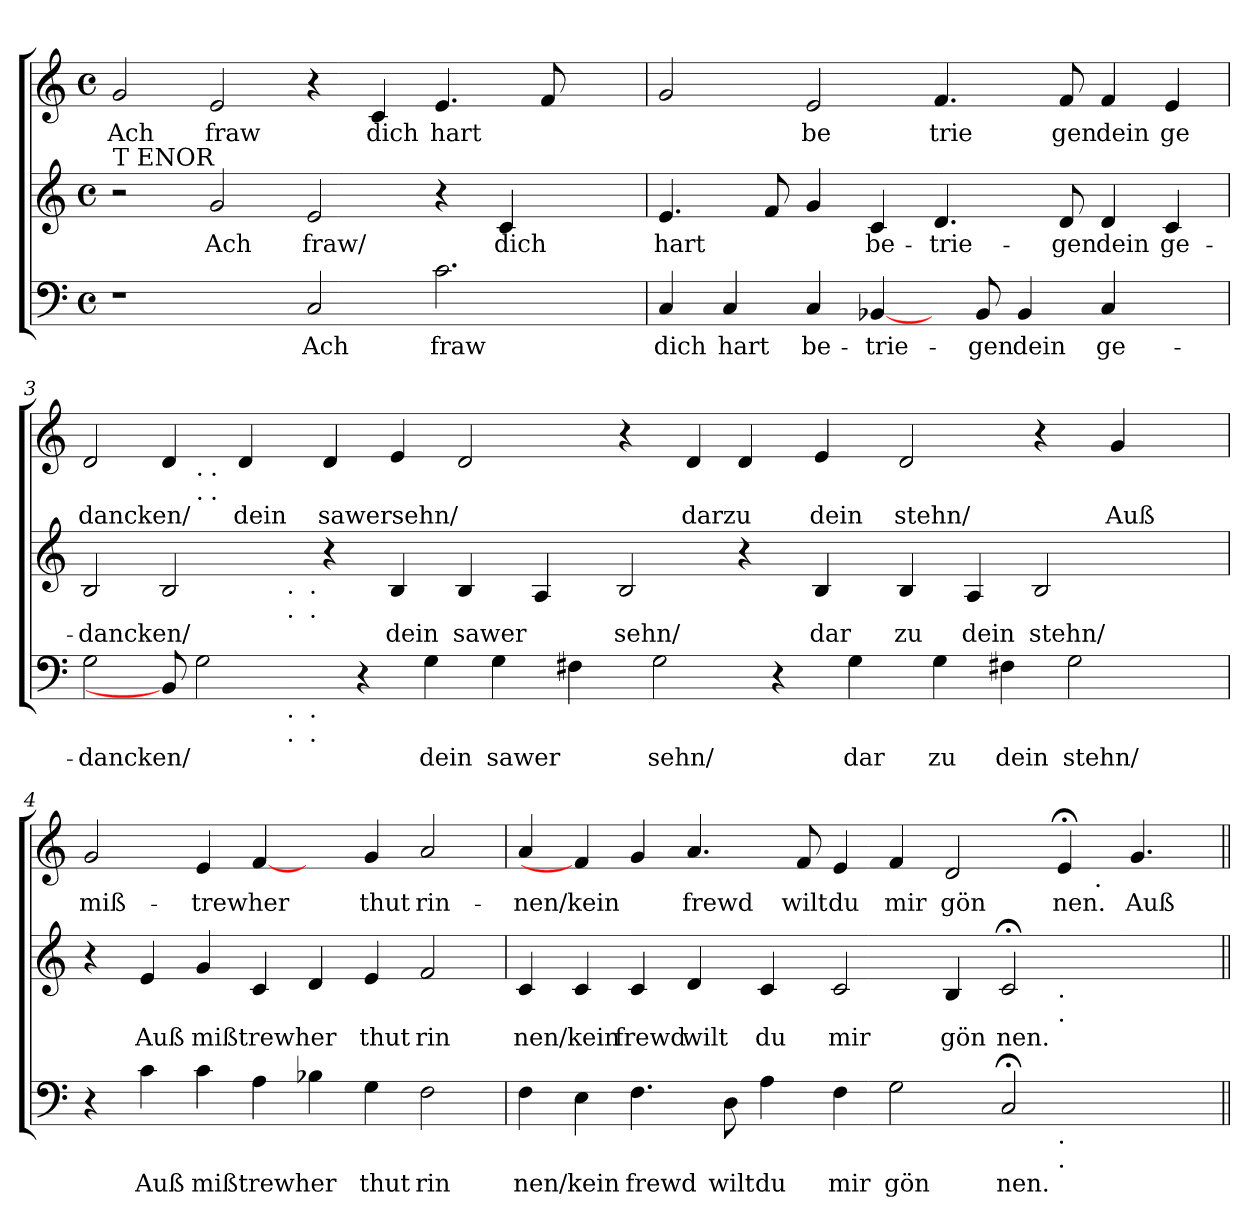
**kern	**text	**kern	**text	**kern	**text
*part3	*part3	*part2	*part2	*part1	*part1
*staff3	*staff3	*staff2	*staff2	*staff1	*staff1
*clefF4	*	*clefG2	*	*clefG2	*
*k[]	*	*k[]	*	*k[]	*
*C:	*	*C:	*	*C:	*
*M4/4	*	*M4/4	*	*M4/4	*
*met(c)	*	*met(c)	*	*met(c)	*
=1	=1	=1	=1	=1	=1
!	!	!LO:TX:a:t=T ENOR	!	!	!
!	!	!	!	!	!LO:LY:b
1r	.	2r	.	2g/	Ach
!	!	!	!LO:LY:b	!	!LO:LY:b
.	.	2g/	Ach	2e/	fraw
!	!LO:LY:b	!	!LO:LY:b	!	!
2C/	Ach	2e/	fraw/	4r	.
!	!	!	!	!	!LO:LY:b
.	.	.	.	4c/	dich
!	!LO:LY:b	!	!	!	!LO:LY:b
2.c\	fraw	4r	.	4.e/	hart
!	!	!	!LO:LY:b	!	!
.	.	4c/	dich	.	.
.	.	.	.	8f/	.
.	.	4ryy	.	4ryy	.
=2	=2	=2	=2	=2	=2
!	!LO:LY:b	!	!LO:LY:b	!	!
4C/	dich	4.e/	hart	2g/	.
!	!LO:LY:b	!	!	!	!
4C/	hart	.	.	.	.
.	.	8f/	.	.	.
!	!LO:LY:b	!	!	!	!LO:LY:b
4C/	be-	4g/	.	2e/	be
!	!LO:LY:b	!	!LO:LY:b	!	!
[4BB-X/	-trie-	4c/	be-	.	.
!	!	!	!LO:LY:b	!	!LO:LY:b
8ryy	.	4.d/	-trie-	4.f/	trie
!	!LO:LY:b	!	!	!	!
8BB-/	-gen	.	.	.	.
!	!LO:LY:b	!	!	!	!
4BB-/	dein	.	.	.	.
!	!	!	!LO:LY:b	!	!LO:LY:b
.	.	8d/	-gen	8f/	gen
!	!LO:LY:b	!	!LO:LY:b	!	!LO:LY:b
4C/	ge-	4d/	dein	4f/	dein
!	!	!	!LO:LY:b	!	!LO:LY:b
4ryy	.	4c/	ge-	4e/	ge
!!LO:LB:g=z
=3	=3	=3	=3	=3	=3
!	!	!	!	!LO:TX:a:t=B ASSUS	!
!	!LO:LY:b	!	!LO:LY:b	!	!LO:LY:b
*^	*	*^	*	*^	*
*	*^	*	*	*^	*	*	*^	*
2G\	2ryy	2ryy	-dancken/	2B/	2ryy	2ryy	-dancken/	2d/	2ryy	2ryy	dancken/
8BB-/]	4ryy	4...ryy	.	2B/	4ryy	4...ryy	.	4d/	8ryy	8ryy	.
!	!	!	!	!	!	!	!	!	!LO:TX:b:t=.	!	!
!	!	!	!	!	!	!	!	!	!LO:TX:b:t=.	!	!
2G\	.	.	.	.	.	.	.	.	2%7ryy	32ryy	.
!	!	!	!	!	!	!	!	!	!	!LO:TX:b:t=.	!
!	!	!	!	!	!	!	!	!	!	!LO:TX:b:t=.	!
.	.	.	.	.	.	.	.	.	.	1ryy	.
!	!	!	!	!	!	!	!	!	!	!	!LO:LY:b
.	8ryy	.	.	.	8ryy	.	.	4d/	.	.	dein
.	32ryy	.	.	.	32ryy	.	.	.	.	.	.
!	!	!	!	!	!LO:TX:b:t=.	!	!	!	!	!	!
!	!	!	!	!	!LO:TX:b:t=.	!	!	!	!	!	!
!	!LO:TX:b:t=.	!	!	!	!	!	!	!	!	!	!
!	!LO:TX:b:t=.	!	!	!	!	!	!	!	!	!	!
.	1ryy	.	.	.	1ryy	.	.	.	.	.	.
!	!	!	!	!	!	!LO:TX:b:t=.	!	!	!	!	!
!	!	!	!	!	!	!LO:TX:b:t=.	!	!	!	!	!
!	!	!LO:TX:b:t=.	!	!	!	!	!	!	!	!	!
!	!	!LO:TX:b:t=.	!	!	!	!	!	!	!	!	!
.	.	1ryy	.	.	.	1ryy	.	.	.	.	.
!	!	!	!	!	!	!	!	!	!	!	!LO:LY:b
.	.	.	.	4r	.	.	.	4d/	.	.	sawersehn/
4r	.	.	.	.	.	.	.	.	.	.	.
!	!	!	!	!	!	!	!LO:LY:b	!	!	!	!
.	.	.	.	4B/	.	.	dein	4e/	.	.	.
!	!	!	!LO:LY:b	!	!	!	!	!	!	!	!
4G\	.	.	dein	.	.	.	.	.	.	.	.
!	!	!	!	!	!	!	!LO:LY:b	!	!	!	!
.	.	.	.	4B/	.	.	sawer	2d/	.	.	.
!	!	!	!LO:LY:b	!	!	!	!	!	!	!	!
4G\	.	.	sawer	.	.	.	.	.	.	.	.
.	.	.	.	.	.	.	.	.	.	1ryy	.
.	.	.	.	4A/	.	.	.	.	.	.	.
4F#X\	.	.	.	.	.	.	.	.	.	.	.
.	1ryy	.	.	.	1ryy	.	.	.	.	.	.
.	.	1ryy	.	.	.	1ryy	.	.	.	.	.
!	!	!	!	!	!	!	!LO:LY:b	!	!	!	!
.	.	.	.	2B/	.	.	sehn/	4r	.	.	.
!	!	!	!LO:LY:b	!	!	!	!	!	!	!	!
2G\	.	.	sehn/	.	.	.	.	.	.	.	.
!	!	!	!	!	!	!	!	!	!	!	!LO:LY:b
.	.	.	.	.	.	.	.	4d/	.	.	darzu
.	.	.	.	4r	.	.	.	4d/	.	.	.
4r	.	.	.	.	.	.	.	.	.	.	.
.	.	.	.	.	.	.	.	.	.	1ryy	.
!	!	!	!	!	!	!	!LO:LY:b	!	!	!	!LO:LY:b
.	.	.	.	4B/	.	.	dar	4e/	.	.	dein
!	!	!	!LO:LY:b	!	!	!	!	!	!	!	!
4G\	.	.	dar	.	.	.	.	.	.	.	.
.	1ryy	.	.	.	1ryy	.	.	.	.	.	.
.	.	1ryy	.	.	.	1ryy	.	.	.	.	.
!	!	!	!	!	!	!	!LO:LY:b	!	!	!	!LO:LY:b
.	.	.	.	4B/	.	.	zu	2d/	.	.	stehn/
!	!	!	!LO:LY:b	!	!	!	!	!	!	!	!
4G\	.	.	zu	.	.	.	.	.	.	.	.
!	!	!	!	!	!	!	!LO:LY:b	!	!	!	!
.	.	.	.	4A/	.	.	dein	.	.	.	.
!	!	!	!LO:LY:b	!	!	!	!	!	!	!	!
4F#X\	.	.	dein	.	.	.	.	.	.	.	.
!	!	!	!	!	!	!	!LO:LY:b	!	!	!	!
.	.	.	.	2B/	.	.	stehn/	4r	.	.	.
!	!	!	!LO:LY:b	!	!	!	!	!	!	!	!
2G\	.	.	stehn/	.	.	.	.	.	.	.	.
.	.	.	.	.	.	.	.	.	.	4...ryy	.
!	!	!	!	!	!	!	!	!	!	!	!LO:LY:b
.	.	.	.	.	.	.	.	4g/	.	.	Auß
.	8..ryy	.	.	.	8..ryy	.	.	.	.	.	.
.	.	8ryy	.	.	.	8ryy	.	.	.	.	.
.	.	.	.	8ryy	.	.	.	8ryy	.	.	.
.	.	32ryy	.	.	.	32ryy	.	.	.	.	.
=4	=4	=4	=4	=4	=4	=4	=4	=4	=4	=4	=4
!	!	!	!	!	!	!	!	!LO:TX:a:t=9	!	!	!
!	!	!	!	!LO:TX:a:t=9	!	!	!	!	!	!	!
!LO:TX:b:t=5	!	!	!	!	!	!	!	!	!	!	!
!	!	!	!	!	!	!	!	!	!	!	!LO:LY:b
*v	*v	*v	*	*	*	*	*	*v	*v	*v	*
*	*	*v	*v	*v	*	*	*
4r	.	4r	.	2g/	miß-
!	!LO:LY:b	!	!LO:LY:b	!	!
4c\	Auß	4e/	Auß	.	.
!	!LO:LY:b	!	!LO:LY:b	!	!LO:LY:b
4c\	mißtrewher	4g/	mißtrewher	4e/	-trewher
4A\	.	4c/	.	[4f/	.
4B-X\	.	4d/	.	4ryy	.
!	!LO:LY:b	!	!LO:LY:b	!	!LO:LY:b
4G\	thut	4e/	thut	4g/	thut
!	!LO:LY:b	!	!LO:LY:b	!	!LO:LY:b
2F\	rin	2f/	rin	2a/	rin-
!!LO:LB:g=z
=5	=5	=5	=5	=5	=5
!	!LO:LY:b	!	!LO:LY:b	!	!LO:LY:b
*^	*	*^	*	*^	*
4F\	1ryy	nen/kein	4c/	1ryy	nen/kein	4a/	1ryy	-nen/kein
4E\	.	.	4c/	.	.	4f/]	.	.
!	!	!LO:LY:b	!	!	!LO:LY:b	!	!	!
4.F\	.	frewd	4c/	.	frewd	4g/	.	.
!	!	!	!	!	!LO:LY:b	!	!	!LO:LY:b
.	.	.	4d/	.	wilt	4.a/	.	frewd
!	!	!LO:LY:b	!	!	!	!	!	!
8D\	.	wilt	.	.	.	.	.	.
!	!	!LO:LY:b	!	!	!LO:LY:b	!	!	!
4A\	1ryy	du	4c/	1ryy	du	.	1ryy	.
!	!	!	!	!	!	!	!	!LO:LY:b
.	.	.	.	.	.	8f/	.	wilt
!	!	!LO:LY:b	!	!	!LO:LY:b	!	!	!LO:LY:b
4F\	.	mir	2c/	.	mir	4e/	.	du
!	!	!LO:LY:b	!	!	!	!	!	!LO:LY:b
2G\	.	gön	.	.	.	4f/	.	mir
!	!	!	!	!	!LO:LY:b	!	!	!LO:LY:b
.	.	.	4B/	.	gön	2d/	.	gön
!	!	!LO:LY:b	!	!	!LO:LY:b	!	!	!
2C;</	4ryy	nen.	2c;</	4ryy	nen.	.	4.ryy	.
!	!	!	!	!LO:TX:b:t=.	!	!	!	!
!	!	!	!	!LO:TX:b:t=.	!	!	!	!
!	!LO:TX:b:t=.	!	!	!	!	!	!	!
!	!LO:TX:b:t=.	!	!	!	!	!	!	!
!	!	!	!	!	!	!	!	!LO:LY:b
.	2ryy	.	.	2ryy	.	4e;</	.	nen.
!	!	!	!	!	!	!	!LO:TX:b:t=.	!
.	.	.	.	.	.	.	2ryy	.
!	!	!	!	!	!	!	!	!LO:LY:b
4.ryy	.	.	4.ryy	.	.	4.g/	.	Auß
.	8ryy	.	.	8ryy	.	.	.	.
*v	*v	*	*	*	*	*v	*v	*
*	*	*v	*v	*	*	*
=||	=||	=||	=||	=||	=||
*-	*-	*-	*-	*-	*-
